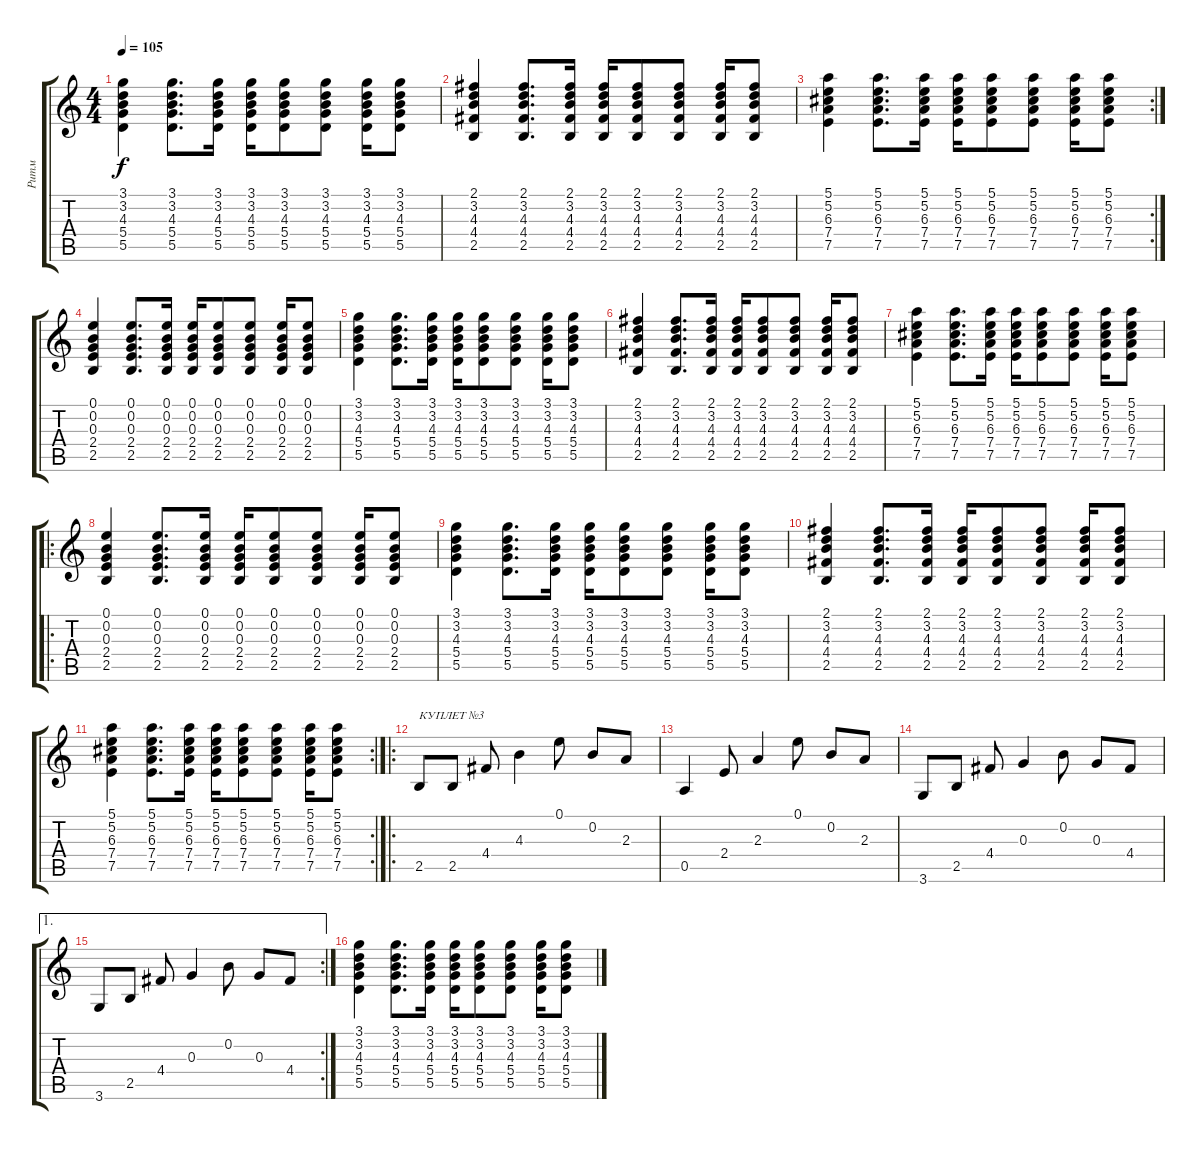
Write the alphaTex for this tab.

\track ("Ритм" "Ритм") {instrument acousticguitarnylon}
\staff {score tabs}
\tuning (E4 B3 G3 D3 A2 E2) {hide}
\ts (4 4)
\tempo 105
\clef g2
\ks c
(3.1 3.2 4.3 5.4 5.5).4{dy f} (3.1 3.2 4.3 5.4 5.5).8{d} (3.1 3.2 4.3 5.4 5.5).16 (3.1 3.2 4.3 5.4 5.5).16 (3.1 3.2 4.3 5.4 5.5).8 (3.1 3.2 4.3 5.4 5.5).8 (3.1 3.2 4.3 5.4 5.5).16 (3.1 3.2 4.3 5.4 5.5).8 |
(2.1 3.2 4.3 4.4 2.5).4 (2.1 3.2 4.3 4.4 2.5).8{d} (2.1 3.2 4.3 4.4 2.5).16 (2.1 3.2 4.3 4.4 2.5).16 (2.1 3.2 4.3 4.4 2.5).8 (2.1 3.2 4.3 4.4 2.5).8 (2.1 3.2 4.3 4.4 2.5).16 (2.1 3.2 4.3 4.4 2.5).8 |
\rc 2
(5.1 5.2 6.3 7.4 7.5).4 (5.1 5.2 6.3 7.4 7.5).8{d} (5.1 5.2 6.3 7.4 7.5).16 (5.1 5.2 6.3 7.4 7.5).16 (5.1 5.2 6.3 7.4 7.5).8 (5.1 5.2 6.3 7.4 7.5).8 (5.1 5.2 6.3 7.4 7.5).16 (5.1 5.2 6.3 7.4 7.5).8 |
(0.1 0.2 0.3 2.4 2.5).4 (0.1 0.2 0.3 2.4 2.5).8{d} (0.1 0.2 0.3 2.4 2.5).16 (0.1 0.2 0.3 2.4 2.5).16 (0.1 0.2 0.3 2.4 2.5).8 (0.1 0.2 0.3 2.4 2.5).8 (0.1 0.2 0.3 2.4 2.5).16 (0.1 0.2 0.3 2.4 2.5).8 |
(3.1 3.2 4.3 5.4 5.5).4 (3.1 3.2 4.3 5.4 5.5).8{d} (3.1 3.2 4.3 5.4 5.5).16 (3.1 3.2 4.3 5.4 5.5).16 (3.1 3.2 4.3 5.4 5.5).8 (3.1 3.2 4.3 5.4 5.5).8 (3.1 3.2 4.3 5.4 5.5).16 (3.1 3.2 4.3 5.4 5.5).8 |
(2.1 3.2 4.3 4.4 2.5).4 (2.1 3.2 4.3 4.4 2.5).8{d} (2.1 3.2 4.3 4.4 2.5).16 (2.1 3.2 4.3 4.4 2.5).16 (2.1 3.2 4.3 4.4 2.5).8 (2.1 3.2 4.3 4.4 2.5).8 (2.1 3.2 4.3 4.4 2.5).16 (2.1 3.2 4.3 4.4 2.5).8 |
(5.1 5.2 6.3 7.4 7.5).4 (5.1 5.2 6.3 7.4 7.5).8{d} (5.1 5.2 6.3 7.4 7.5).16 (5.1 5.2 6.3 7.4 7.5).16 (5.1 5.2 6.3 7.4 7.5).8 (5.1 5.2 6.3 7.4 7.5).8 (5.1 5.2 6.3 7.4 7.5).16 (5.1 5.2 6.3 7.4 7.5).8 |
\ro
(0.1 0.2 0.3 2.4 2.5).4 (0.1 0.2 0.3 2.4 2.5).8{d} (0.1 0.2 0.3 2.4 2.5).16 (0.1 0.2 0.3 2.4 2.5).16 (0.1 0.2 0.3 2.4 2.5).8 (0.1 0.2 0.3 2.4 2.5).8 (0.1 0.2 0.3 2.4 2.5).16 (0.1 0.2 0.3 2.4 2.5).8 |
(3.1 3.2 4.3 5.4 5.5).4 (3.1 3.2 4.3 5.4 5.5).8{d} (3.1 3.2 4.3 5.4 5.5).16 (3.1 3.2 4.3 5.4 5.5).16 (3.1 3.2 4.3 5.4 5.5).8 (3.1 3.2 4.3 5.4 5.5).8 (3.1 3.2 4.3 5.4 5.5).16 (3.1 3.2 4.3 5.4 5.5).8 |
(2.1 3.2 4.3 4.4 2.5).4 (2.1 3.2 4.3 4.4 2.5).8{d} (2.1 3.2 4.3 4.4 2.5).16 (2.1 3.2 4.3 4.4 2.5).16 (2.1 3.2 4.3 4.4 2.5).8 (2.1 3.2 4.3 4.4 2.5).8 (2.1 3.2 4.3 4.4 2.5).16 (2.1 3.2 4.3 4.4 2.5).8 |
\rc 2
(5.1 5.2 6.3 7.4 7.5).4 (5.1 5.2 6.3 7.4 7.5).8{d} (5.1 5.2 6.3 7.4 7.5).16 (5.1 5.2 6.3 7.4 7.5).16 (5.1 5.2 6.3 7.4 7.5).8 (5.1 5.2 6.3 7.4 7.5).8 (5.1 5.2 6.3 7.4 7.5).16 (5.1 5.2 6.3 7.4 7.5).8 |
\ro
2.5.8{txt "КУПЛЕТ №3"} 2.5.8 4.4.8 4.3.4 0.1.8 0.2.8 2.3.8 |
0.5.4 2.4.8 2.3.4 0.1.8 0.2.8 2.3.8 |
3.6.8 2.5.8 4.4.8 0.3.4 0.2.8 0.3.8 4.4.8 |
\ae 1
\rc 2
3.6.8 2.5.8 4.4.8 0.3.4 0.2.8 0.3.8 4.4.8 |
(3.1 3.2 4.3 5.4 5.5).4 (3.1 3.2 4.3 5.4 5.5).8{d} (3.1 3.2 4.3 5.4 5.5).16 (3.1 3.2 4.3 5.4 5.5).16 (3.1 3.2 4.3 5.4 5.5).8 (3.1 3.2 4.3 5.4 5.5).8 (3.1 3.2 4.3 5.4 5.5).16 (3.1 3.2 4.3 5.4 5.5).8
